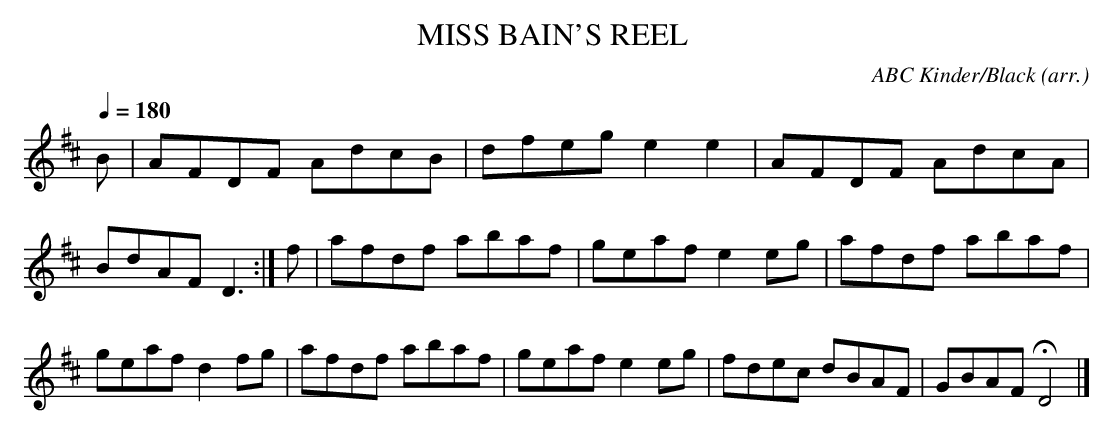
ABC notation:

X:1
T:MISS BAIN'S REEL \
C:ABC Kinder/Black (arr.)\
M:4/4\
L:1/8\
Q:1/4=180\
K:D\
B|AFDF AdcB|dfeg e2e2|AFDF AdcA|BdAF D3 :|\
f|afdf abaf|geaf e2eg|afdf abaf|geaf d2fg|\
afdf abaf|geaf e2eg|fdec dBAF|GBAF HD4|]\
\
\
